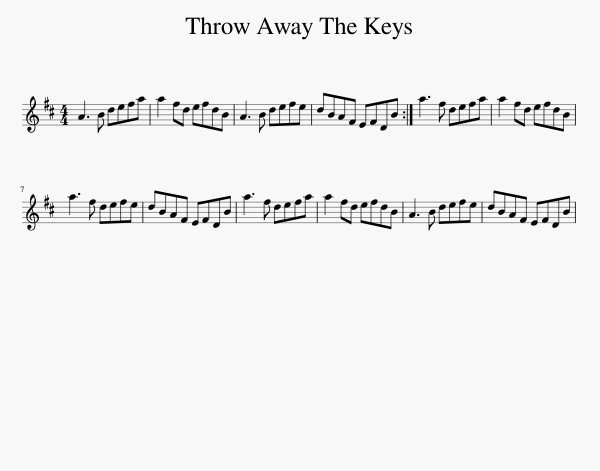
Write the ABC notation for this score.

X:1
L:1/8
M:4/4
I:linebreak $
K:D
V:1 treble
V:1
 A3 B defa | a2 fd efdB | A3 B defe | dBAF EFDB :| a3 f defa | %5
 a2 fd efdB |$ a3 f defe | dBAF EFDB | a3 f defa | a2 fd efdB | %10
 A3 B defe | dBAF EFDB | %12
